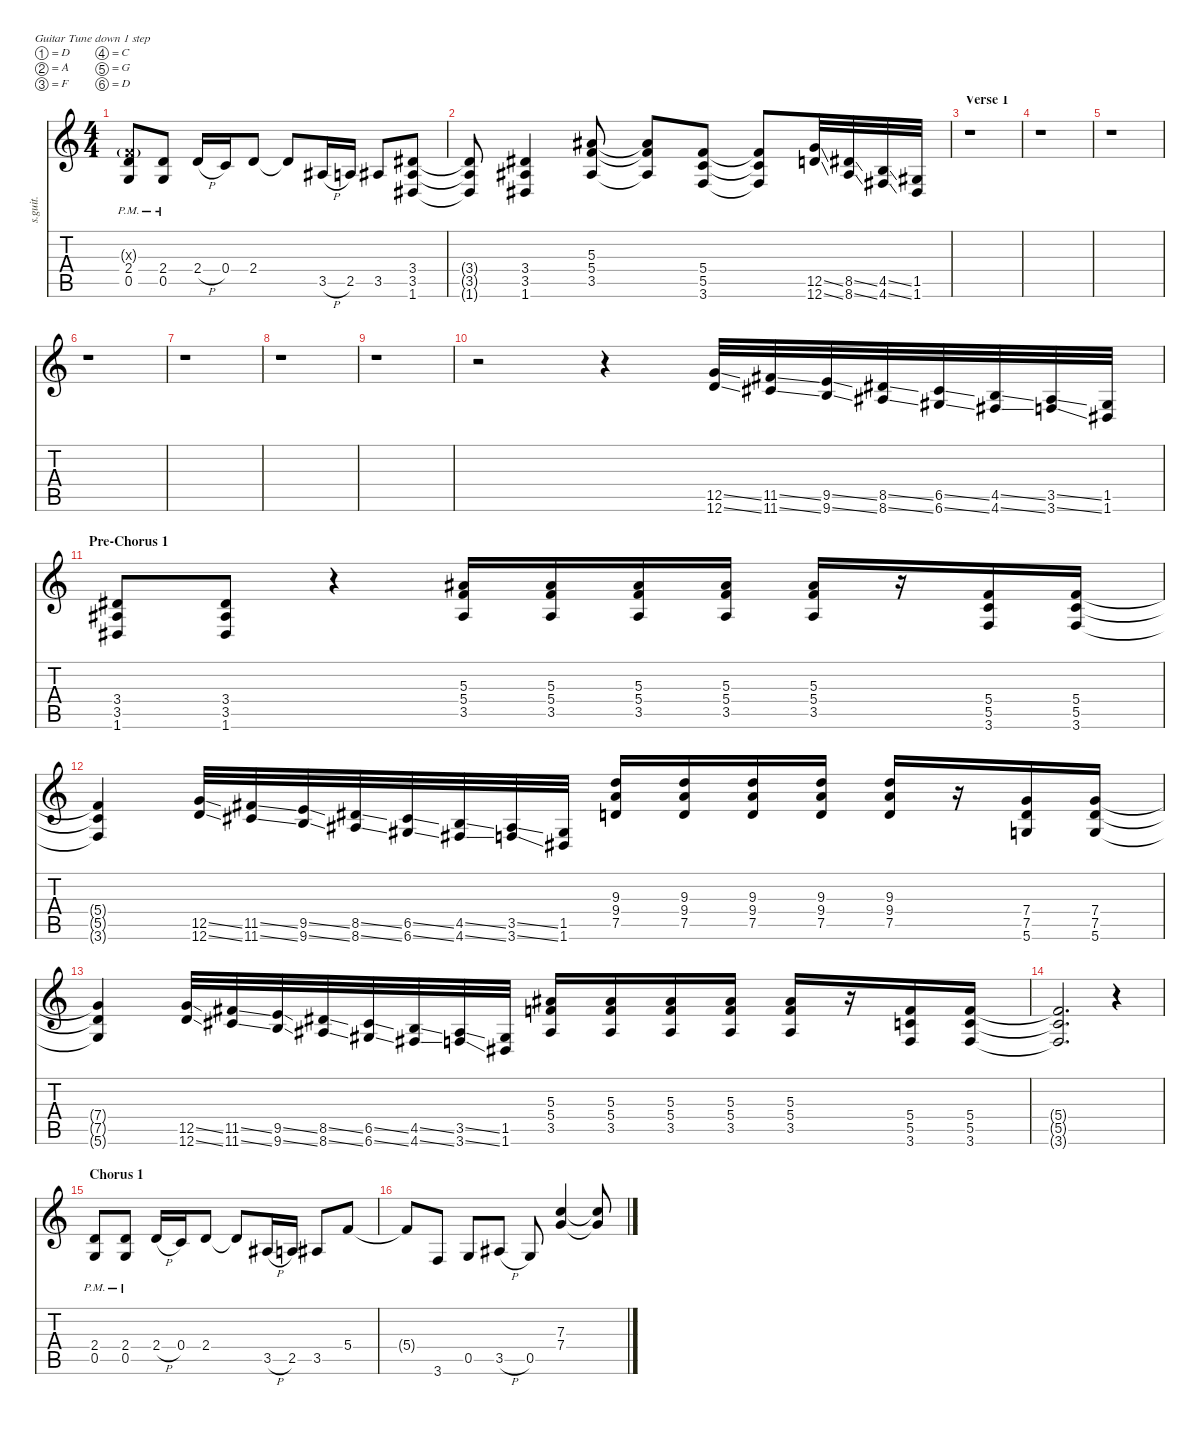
\defaultSystemsLayout 4
\hideDynamics
\bracketExtendMode nobrackets
\track ("Aether - Rhythm" "s.guit.") {instrument distortionguitar}
\staff {score tabs}
\tuning (D4 A3 F3 C3 G2 D2)
\ts (4 4)
\tempo (88 hide)
\clef g2
\ks c
(0.3{g pm x} 2.4{pm} 0.5{pm}).8{dy f} (2.4{pm} 0.5{pm}).8 2.4{h}.16 0.4.16 2.4.8 2.4{t}.8 3.5{h acc #}.16 2.5.16 3.5{acc #}.8 (3.4{acc #} 3.5{acc #} 1.6{acc #}).8 |
(3.4{t acc #} 3.5{t acc #} 1.6{t acc #}).8 (3.4{acc #} 3.5{acc #} 1.6{acc #}).4 (5.3{acc #} 5.4 3.5{acc #}).8 (5.3{t acc #} 5.4{t} 3.5{t acc #}).8 (5.4 5.5 3.6).8 (5.4{t} 5.5{t} 3.6{t}).8 (12.5{ss} 12.6{ss}).32 (8.5{ss acc #} 8.6{ss acc #}).32 (4.5{ss} 4.6{ss acc #}).32 (1.5{acc #} 1.6{acc #}).32 |
\section ("" "Verse 1")
r.1 |
r.1 |
r.1 |
r.1 |
r.1 |
r.1 |
r.1 |
r.2 r.4 (12.5{ss} 12.6{ss}).32 (11.5{ss acc #} 11.6{ss acc #}).32 (9.5{ss} 9.6{ss}).32 (8.5{ss acc #} 8.6{ss acc #}).32 (6.5{ss acc #} 6.6{ss acc #}).32 (4.5{ss} 4.6{ss acc #}).32 (3.5{ss acc #} 3.6{ss}).32 (1.5{acc #} 1.6{acc #}).32 |
\section ("" "Pre-Chorus 1")
(3.4{acc #} 3.5{acc #} 1.6{acc #}).8 (3.4{acc #} 3.5{acc #} 1.6{acc #}).8 r.4 (5.3{acc #} 5.4 3.5{acc #}).16 (5.3{acc #} 5.4 3.5{acc #}).16 (5.3{acc #} 5.4 3.5{acc #}).16 (5.3{acc #} 5.4 3.5{acc #}).16 (5.3{acc #} 5.4 3.5{acc #}).16 r.16 (5.4 5.5 3.6).16 (5.4 5.5 3.6).16 |
(5.4{t} 5.5{t} 3.6{t}).4 (12.5{ss} 12.6{ss}).32 (11.5{ss acc #} 11.6{ss acc #}).32 (9.5{ss} 9.6{ss}).32 (8.5{ss acc #} 8.6{ss acc #}).32 (6.5{ss acc #} 6.6{ss acc #}).32 (4.5{ss} 4.6{ss acc #}).32 (3.5{ss acc #} 3.6{ss}).32 (1.5{acc #} 1.6{acc #}).32 (9.3 9.4 7.5).16 (9.3 9.4 7.5).16 (9.3 9.4 7.5).16 (9.3 9.4 7.5).16 (9.3 9.4 7.5).16 r.16 (7.4 7.5 5.6).16 (7.4 7.5 5.6).16 |
(7.4{t} 7.5{t} 5.6{t}).4 (12.5{ss} 12.6{ss}).32 (11.5{ss acc #} 11.6{ss acc #}).32 (9.5{ss} 9.6{ss}).32 (8.5{ss acc #} 8.6{ss acc #}).32 (6.5{ss acc #} 6.6{ss acc #}).32 (4.5{ss} 4.6{ss acc #}).32 (3.5{ss acc #} 3.6{ss}).32 (1.5{acc #} 1.6{acc #}).32 (5.3{acc #} 5.4 3.5{acc #}).16 (5.3{acc #} 5.4 3.5{acc #}).16 (5.3{acc #} 5.4 3.5{acc #}).16 (5.3{acc #} 5.4 3.5{acc #}).16 (5.3{acc #} 5.4 3.5{acc #}).16 r.16 (5.4 5.5 3.6).16 (5.4 5.5 3.6).16 |
(5.4{t} 5.5{t} 3.6{t}).2{d} r.4 |
\section ("" "Chorus 1")
(2.4{pm} 0.5{pm}).8 (2.4{pm} 0.5{pm}).8 2.4{h}.16 0.4.16 2.4.8 2.4{t}.8 3.5{h acc #}.16 2.5.16 3.5{acc #}.8 5.4.8 |
5.4{t}.8 3.6.8 0.5.8 3.5{h acc #}.8 0.5.8 (7.3 7.4).4 (7.3{ss t} 7.4{ss t}).8
